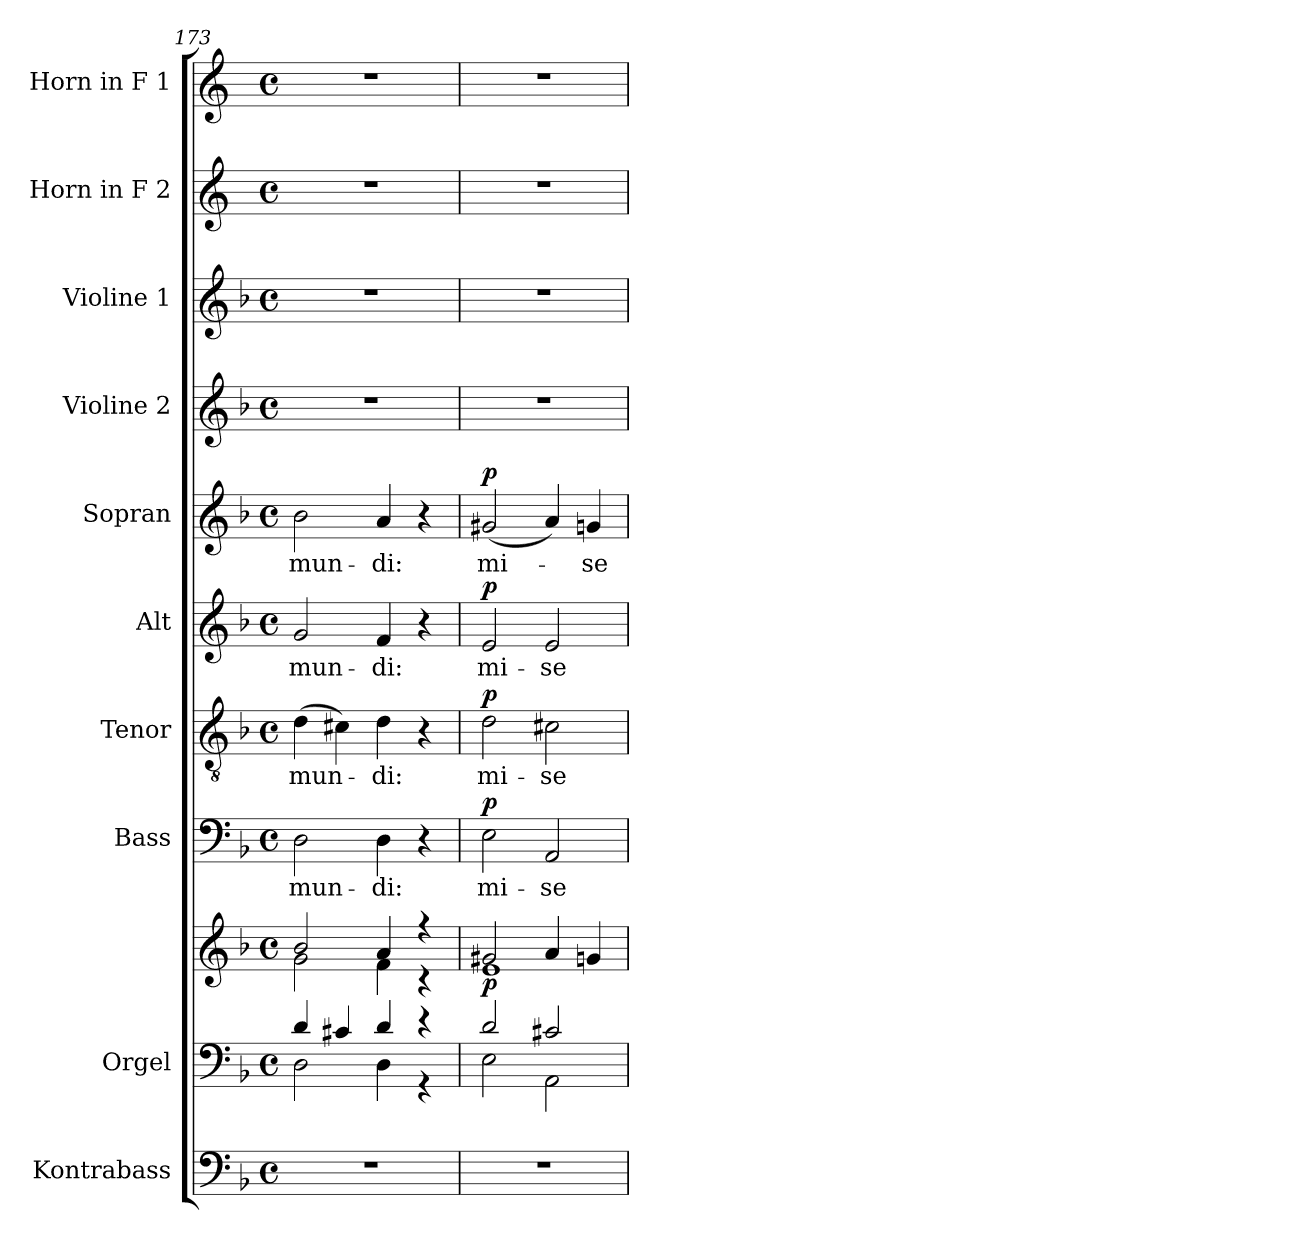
**kern	**kern	**kern	**dynam	**kern	**text	**dynam	**kern	**text	**dynam	**kern	**text	**dynam	**kern	**text	**dynam	**kern	**kern	**kern	**kern
*part10	*part9	*part9	*part9	*part8	*part8	*part8	*part7	*part7	*part7	*part6	*part6	*part6	*part5	*part5	*part5	*part4	*part3	*part2	*part1
*staff11	*staff10	*staff9	*staff9/10	*staff8	*staff8	*staff8	*staff7	*staff7	*staff7	*staff6	*staff6	*staff6	*staff5	*staff5	*staff5	*staff4	*staff3	*staff2	*staff1
*I"Kontrabass	*I"Orgel	*	*	*I"Bass	*	*	*I"Tenor	*	*	*I"Alt	*	*	*I"Sopran	*	*	*I"Violine 2	*I"Violine 1	*I"Horn in F 2	*I"Horn in F 1
*I'Kb.	*	*	*	*I'B.	*	*	*I'T.	*	*	*I'A.	*	*	*I'S.	*	*	*I'Vl. 2	*I'Vl. 1	*	*
*clefF4	*clefF4	*clefG2	*	*clefF4	*	*	*clefGv2	*	*	*clefG2	*	*	*clefG2	*	*	*clefG2	*clefG2	*clefG2	*clefG2
*ITrd7c12	*	*	*	*	*	*	*	*	*	*	*	*	*	*	*	*	*	*ITrd4c7	*ITrd4c7
*k[b-]	*k[b-]	*k[b-]	*	*k[b-]	*	*	*k[b-]	*	*	*k[b-]	*	*	*k[b-]	*	*	*k[b-]	*k[b-]	*k[b-]	*k[b-]
*F:	*F:	*F:	*	*F:	*	*	*F:	*	*	*F:	*	*	*F:	*	*	*F:	*F:	*F:	*F:
*M4/4	*M4/4	*M4/4	*	*M4/4	*	*	*M4/4	*	*	*M4/4	*	*	*M4/4	*	*	*M4/4	*M4/4	*M4/4	*M4/4
*met(c)	*met(c)	*met(c)	*	*met(c)	*	*	*met(c)	*	*	*met(c)	*	*	*met(c)	*	*	*met(c)	*met(c)	*met(c)	*met(c)
=173	=173	=173	=173	=173	=173	=173	=173	=173	=173	=173	=173	=173	=173	=173	=173	=173	=173	=173	=173
*	*^	*^	*	*	*	*	*	*	*	*	*	*	*	*	*	*	*	*	*
!	!	!	!	!	!	!	!LO:LY:b	!	!	!LO:LY:b	!	!	!LO:LY:b	!	!	!LO:LY:b	!	!	!	!	!
1r	4d!/	2D!\	2b-!/	2g!\	.	2D\	mun-	.	(>4d\	mun-	.	2g/	mun-	.	2b-\	mun-	.	1r	1r	1r	1r
.	4c#X!/	.	.	.	.	.	.	.	4c#X\)	.	.	.	.	.	.	.	.	.	.	.	.
!	!	!	!	!	!	!	!LO:LY:b	!	!	!LO:LY:b	!	!	!LO:LY:b	!	!	!LO:LY:b	!	!	!	!	!
.	4d!/	4D!\	4a!/	4f!\	.	4D\	-di:	.	4d\	-di:	.	4f/	-di:	.	4a/	-di:	.	.	.	.	.
.	4r	4r	4r	4r	.	4r	.	.	4r	.	.	4r	.	.	4r	.	.	.	.	.	.
=174	=174	=174	=174	=174	=174	=174	=174	=174	=174	=174	=174	=174	=174	=174	=174	=174	=174	=174	=174	=174	=174
!	!	!	!	!	!LO:DY:b	!	!LO:LY:b	!LO:DY:a	!	!LO:LY:b	!LO:DY:a	!	!LO:LY:b	!LO:DY:a	!	!LO:LY:b	!LO:DY:a	!	!	!	!
1r	2d!/	2E!\	2g#X!/	1e!	p	2E\	mi-	p	2d\	mi-	p	2e/	mi-	p	(<2g#X/	mi-	p	1r	1r	1r	1r
!	!	!	!	!	!	!	!LO:LY:b	!	!	!LO:LY:b	!	!	!LO:LY:b	!	!	!	!	!	!	!	!
.	2c#X!/	2AA!\	4a!/	.	.	2AA/	-se-	.	2c#X\	-se-	.	2e/	-se-	.	4a/)	.	.	.	.	.	.
!	!	!	!	!	!	!	!	!	!	!	!	!	!	!	!	!LO:LY:b	!	!	!	!	!
.	.	.	4gn!/	.	.	.	.	.	.	.	.	.	.	.	4gn/	-se-	.	.	.	.	.
*	*v	*v	*	*	*	*	*	*	*	*	*	*	*	*	*	*	*	*	*	*	*
*	*	*v	*v	*	*	*	*	*	*	*	*	*	*	*	*	*	*	*	*	*
=	=	=	=	=	=	=	=	=	=	=	=	=	=	=	=	=	=	=	=
*-	*-	*-	*-	*-	*-	*-	*-	*-	*-	*-	*-	*-	*-	*-	*-	*-	*-	*-	*-
